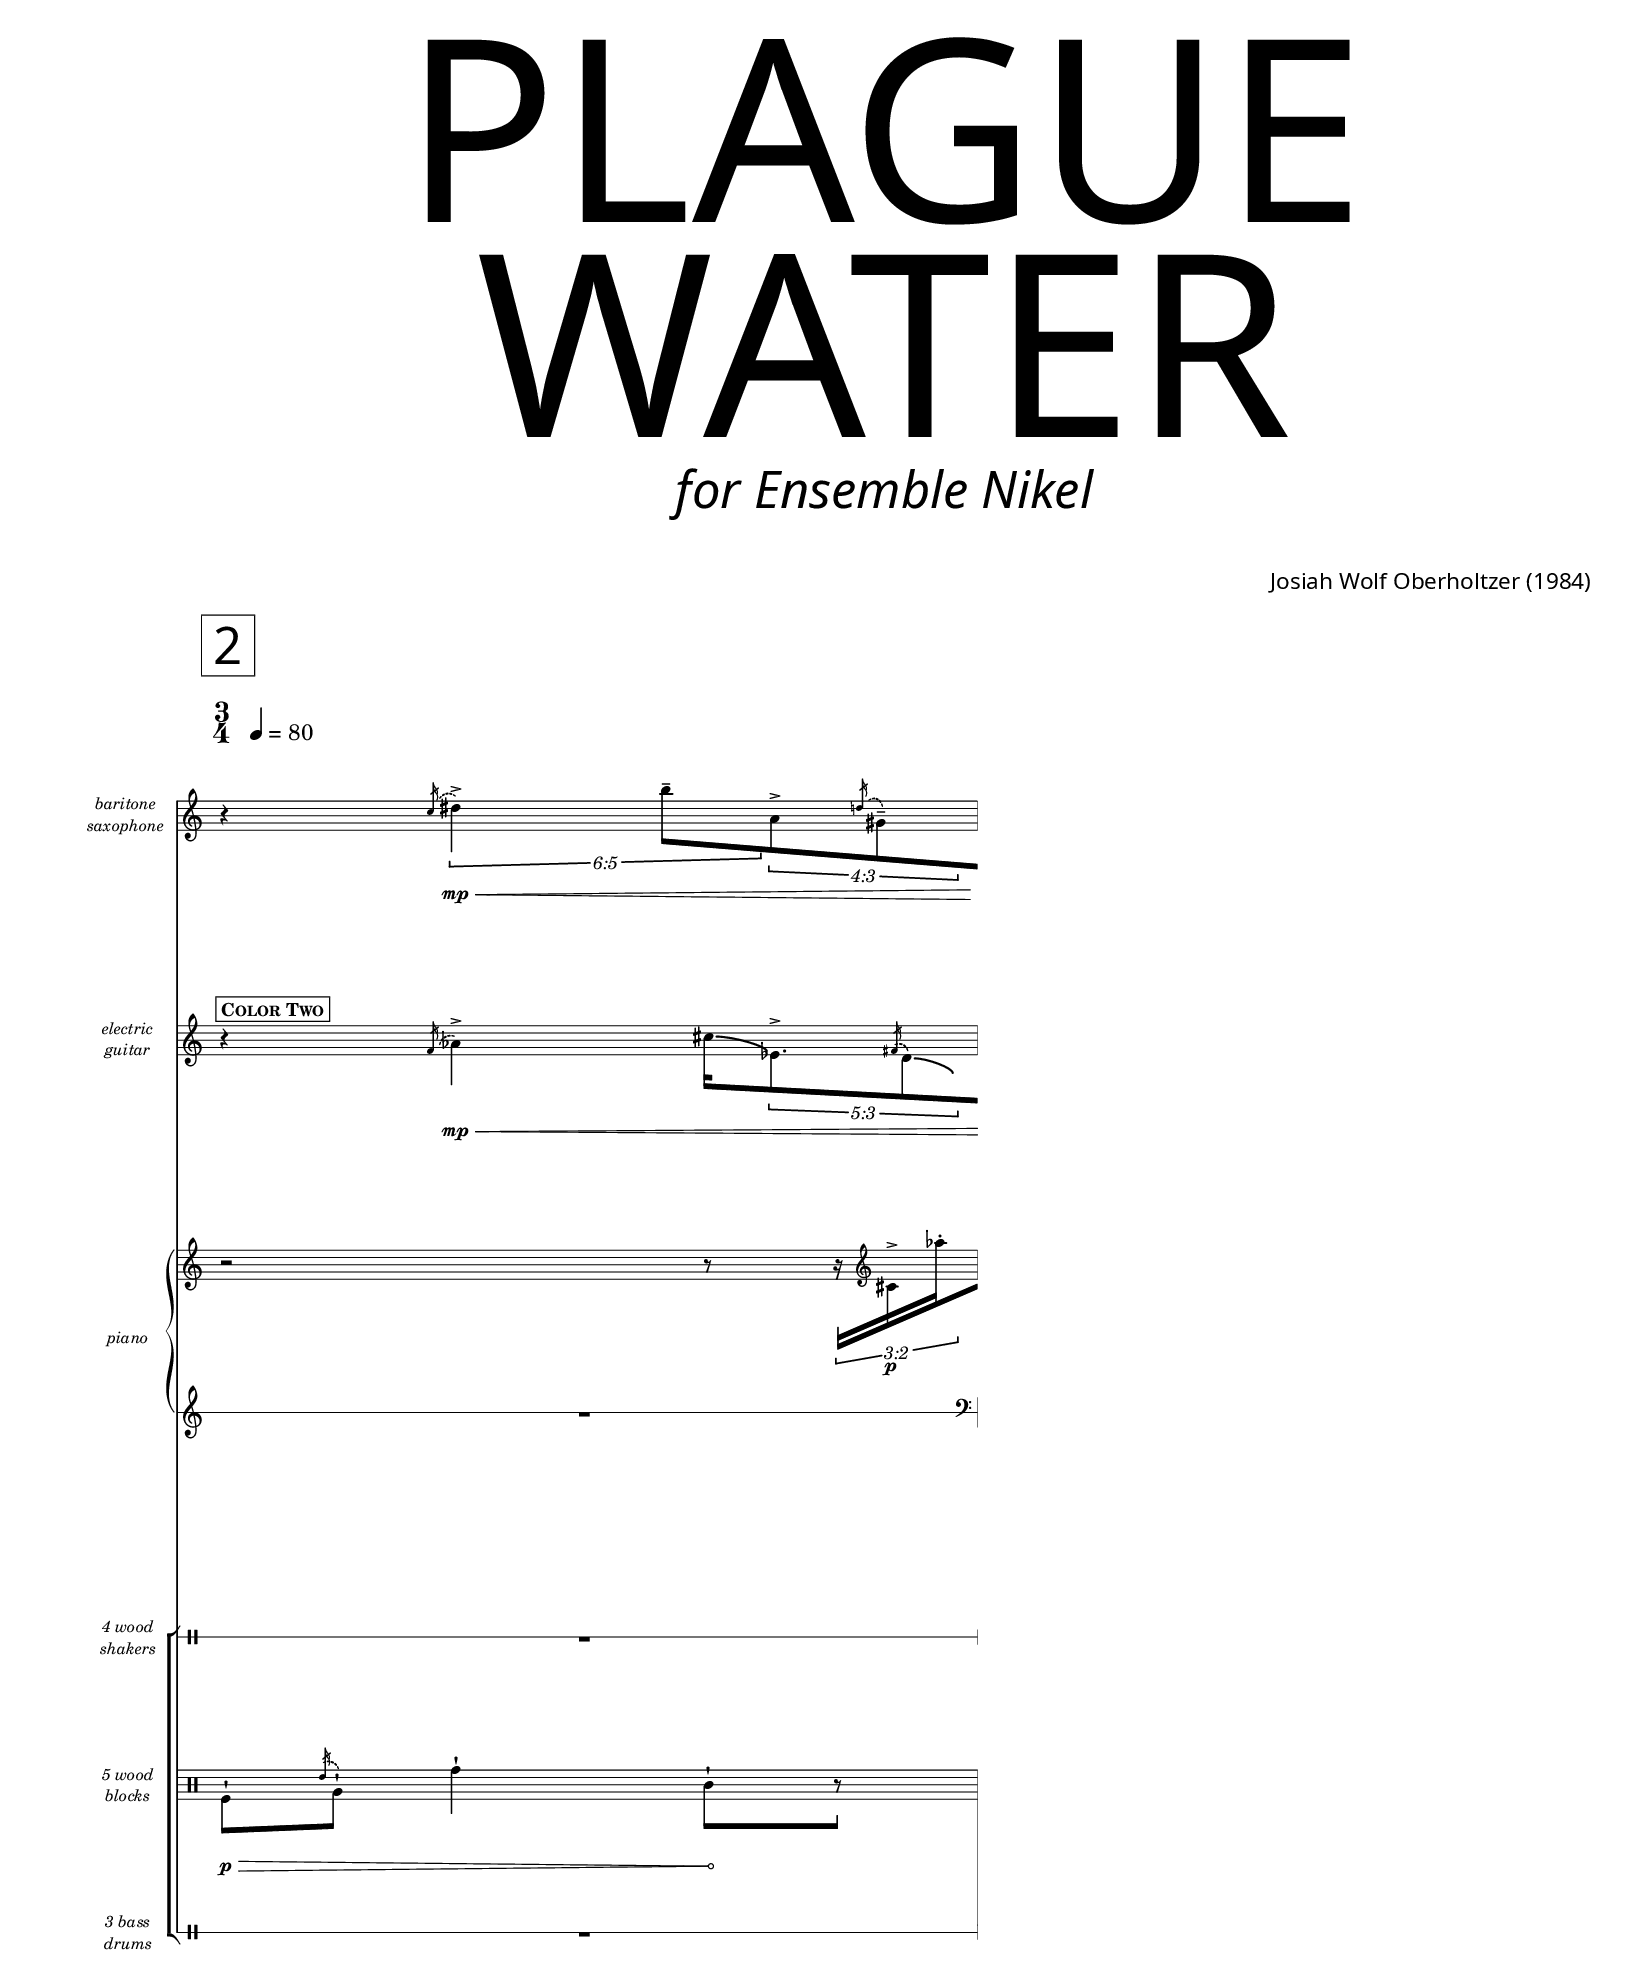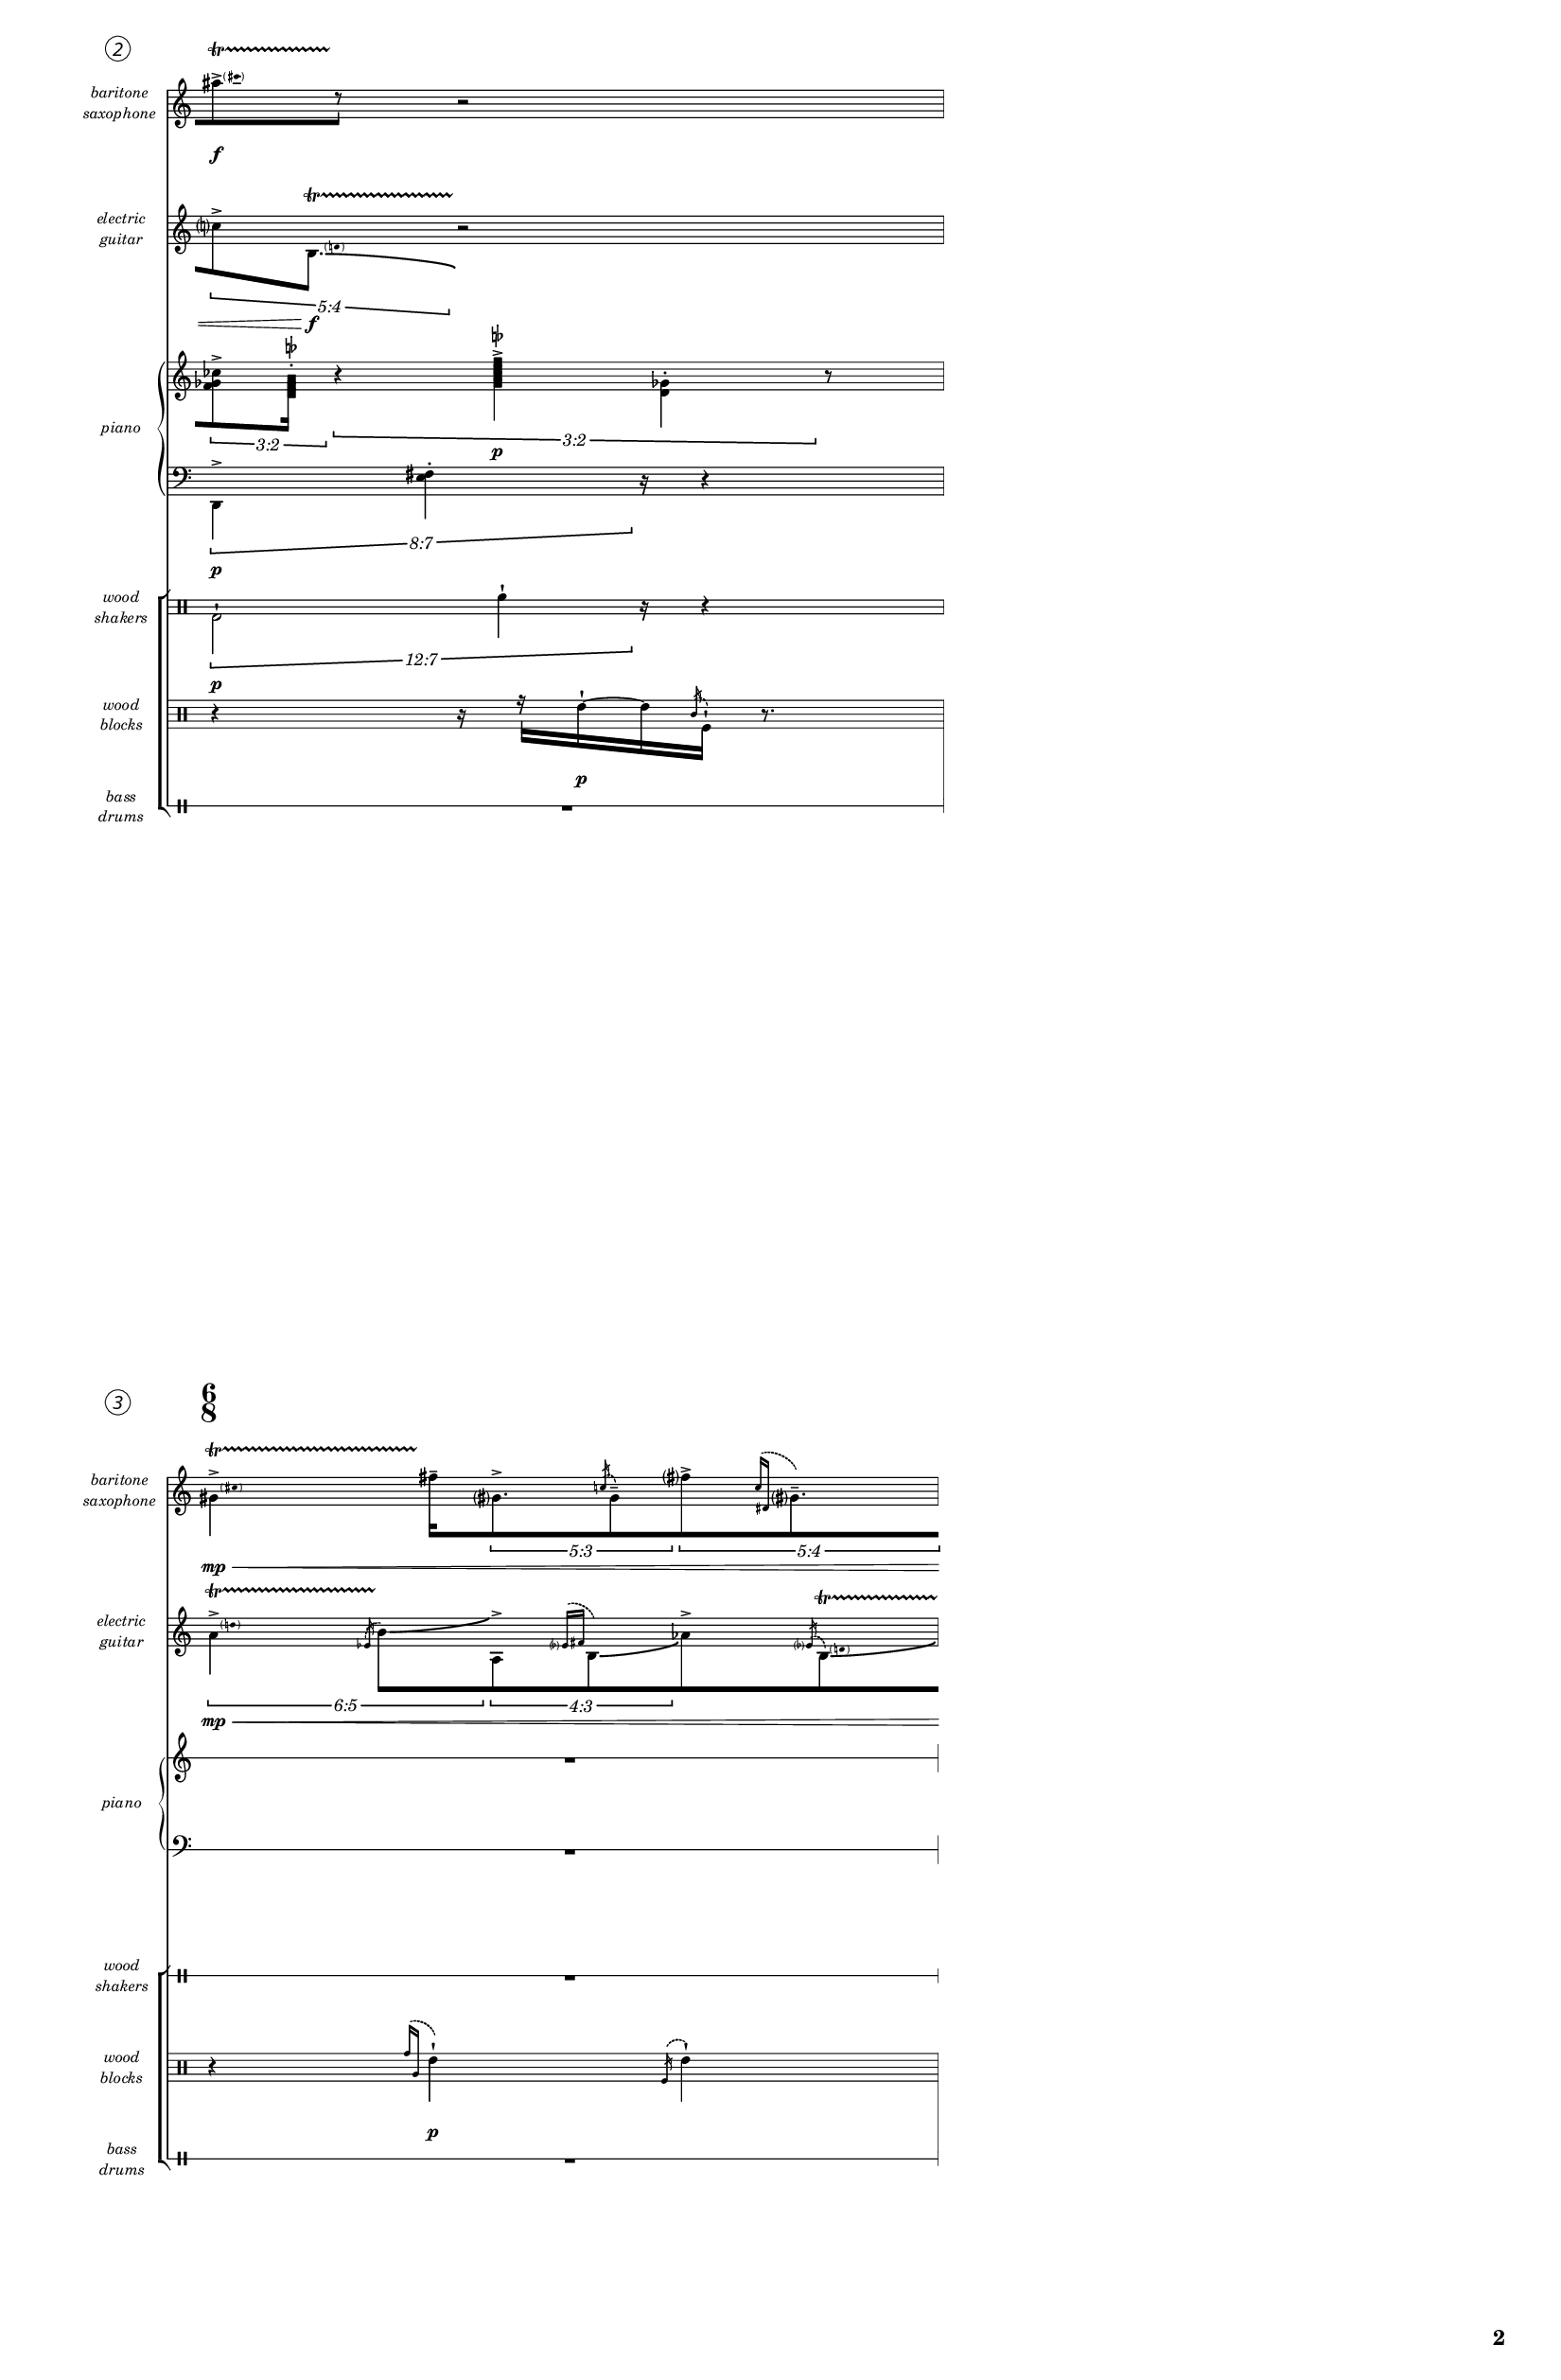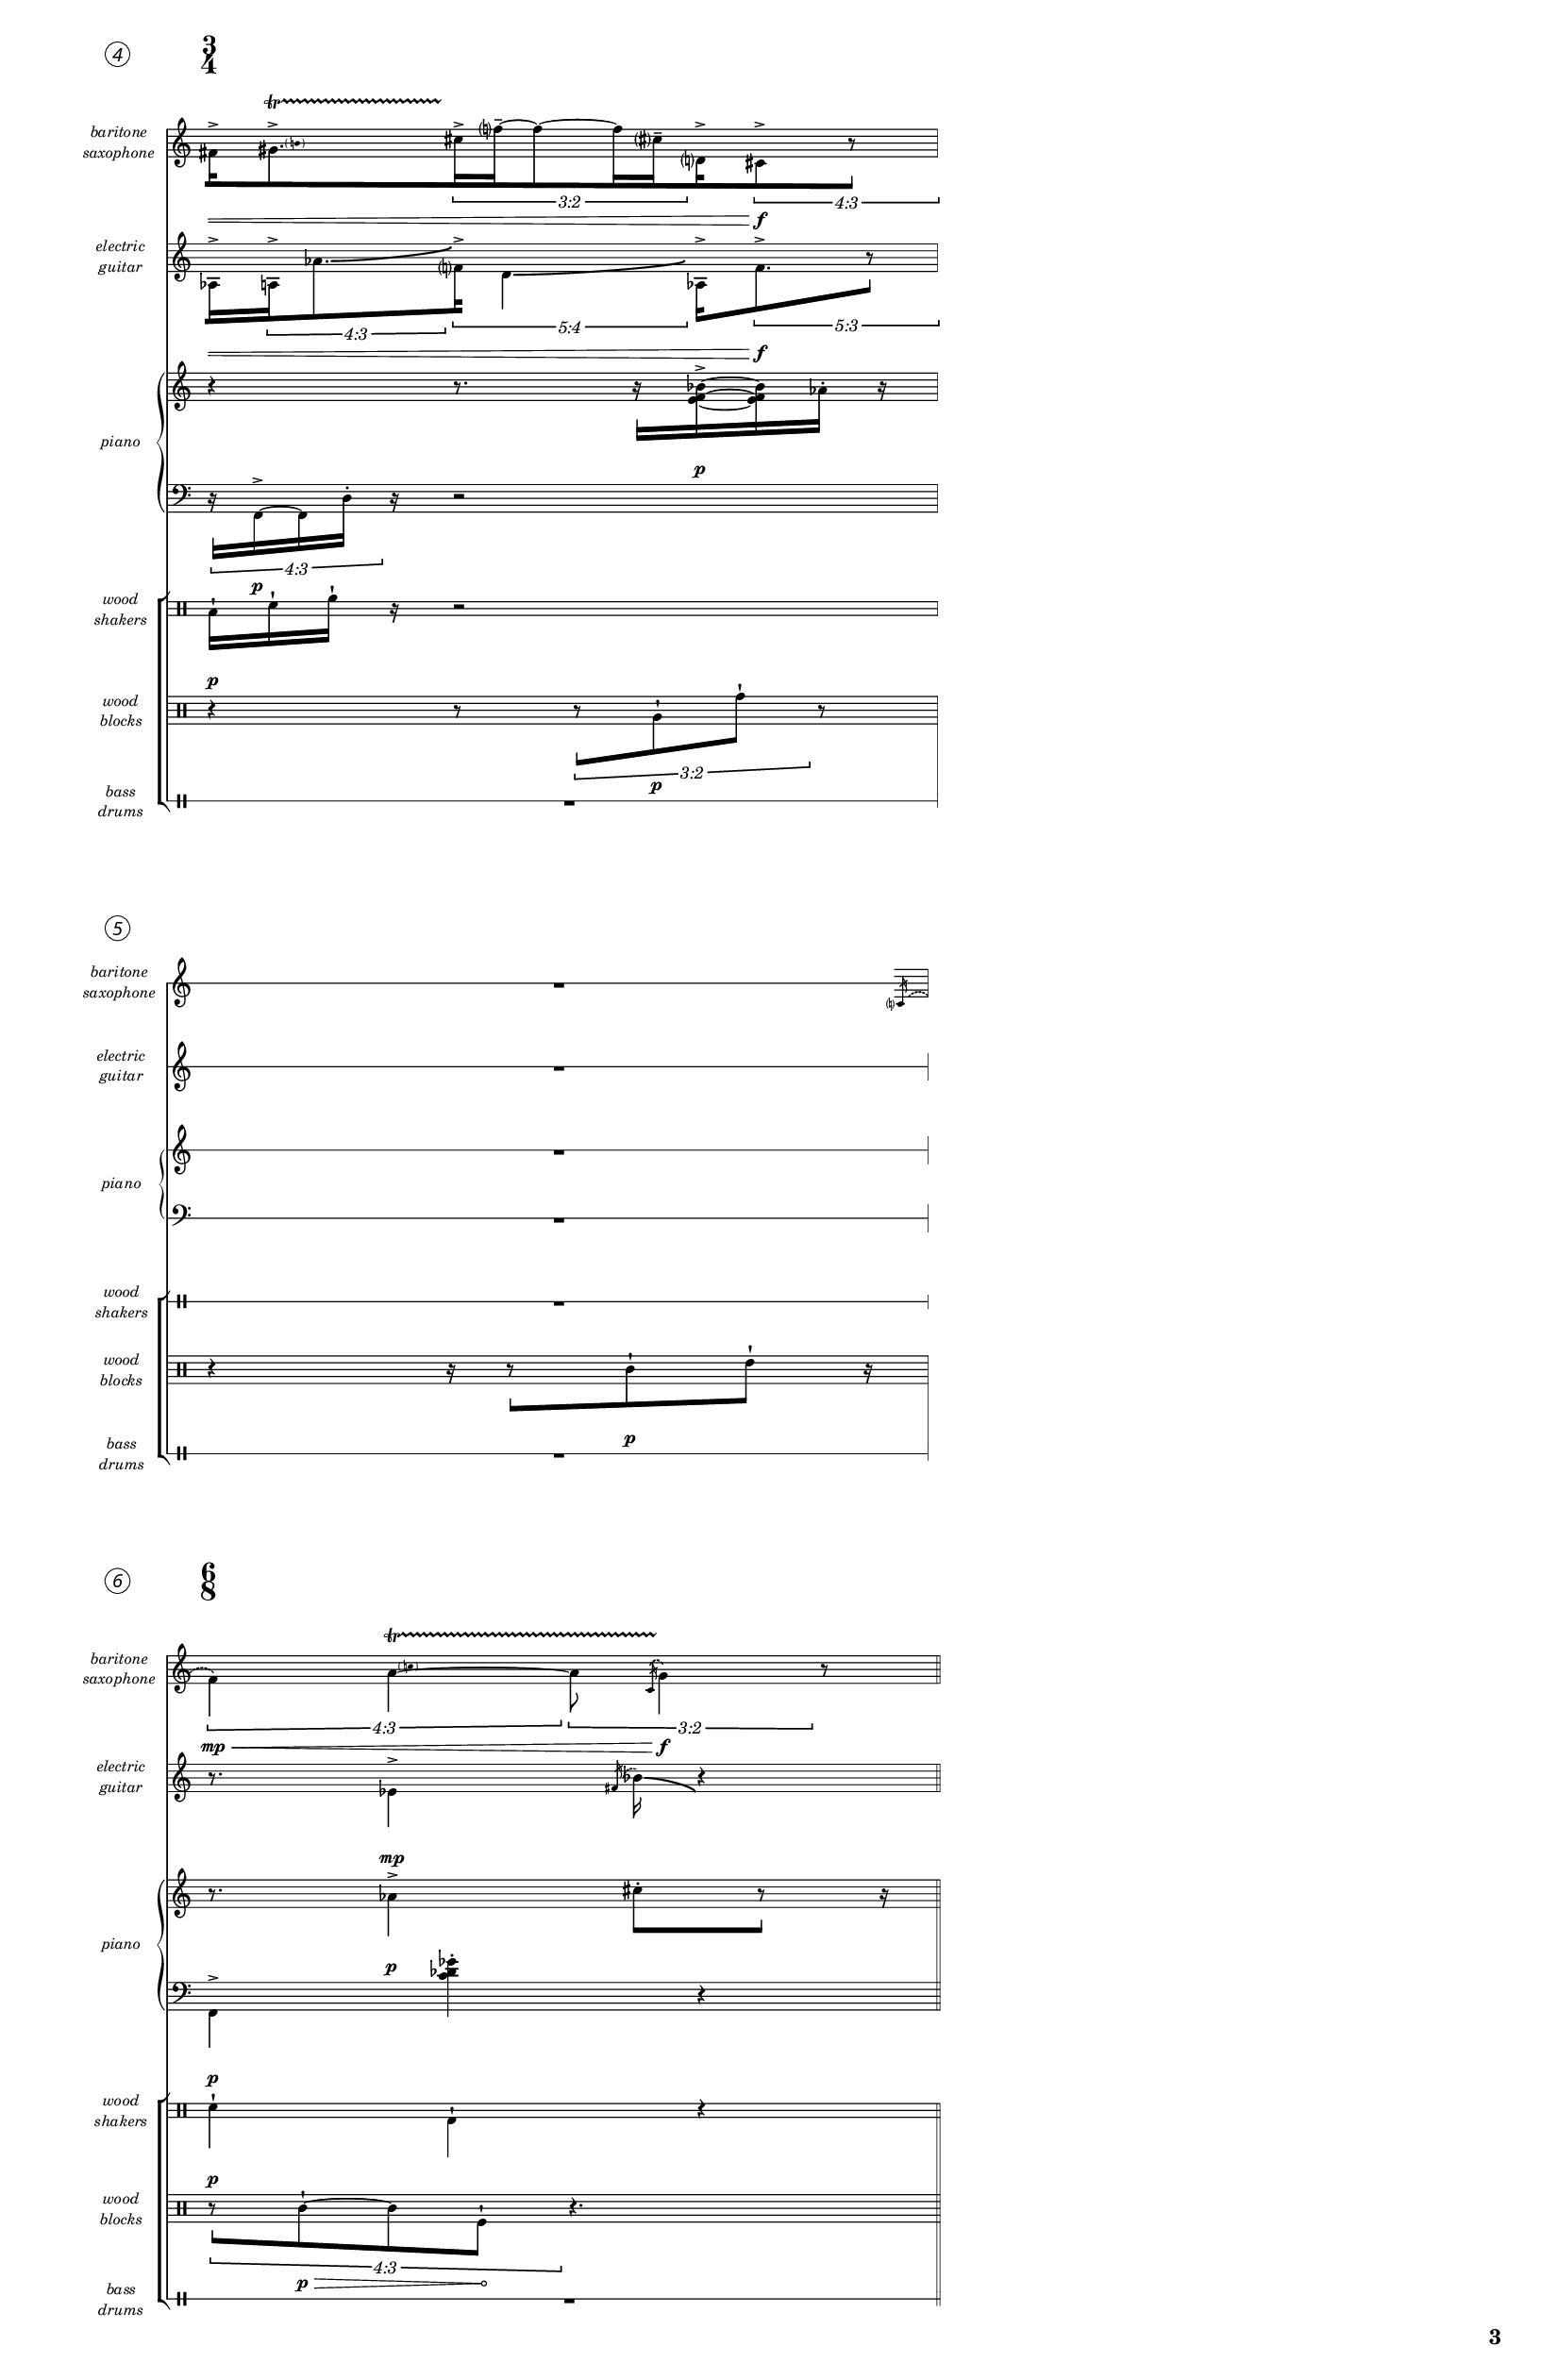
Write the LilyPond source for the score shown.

\version "2.19.2"
\language "english"

#(ly:set-option 'relative-includes #t)

\include "../../stylesheets/plague-water-header.ily"
\include "../../stylesheets/plague-water-layout.ily"
\include "../../stylesheets/plague-water-paper.ily"
\include "../../stylesheets/plague-water-parts.ily"

\score {
	\context Score = "Plague Water Score" \with {
		\override HorizontalBracket #'color = #red
	} <<
		\tag score.saxophone.guitar.piano.percussion
		\context TimeSignatureContext = "TimeSignatureContext" {
			{
				\mark \markup { \override #'(box-padding . 0.5) \box 2 }
				\tempo 4=80
				\time 3/4
				s1 * 3/4
			}
			{
				s1 * 3/4
			}
			{
				\time 6/8
				s1 * 3/4
			}
			{
				\time 3/4
				s1 * 3/4
			}
			{
				s1 * 3/4
			}
			{
				\time 6/8
				s1 * 3/4
			}
		}
		\tag score.saxophone
		\context SaxophoneStaffGroup = "Saxophone Staff Group" <<
			\context SaxophoneStaff = "Saxophone Staff" {
				\clef "treble"
				\transpose ef, c'
				\context Voice = "Saxophone Voice" {
					{
						{
							\afterGrace
							r4
							{
								\override Flag #'stroke-style = #"grace"
								\override Stem #'length = #8
								ef16 \(
								\revert Flag #'stroke-style
								\revert Stem #'length
							}
						}
					}
					{
						\tweak #'text #tuplet-number::calc-fraction-text
						\times 5/6 {
							fs4 -\accent \) \< \mp
							\set stemLeftBeamCount = 0
							\set stemRightBeamCount = 1
							d'8 -\tenuto [
						}
						\tweak #'text #tuplet-number::calc-fraction-text
						\times 3/4 {
							\set stemLeftBeamCount = 1
							\set stemRightBeamCount = 1
							\afterGrace
							c8 -\accent
							{
								\override Flag #'stroke-style = #"grace"
								\override Stem #'length = #8
								f16 \(
								\revert Flag #'stroke-style
								\revert Stem #'length
							}
							\set stemLeftBeamCount = 1
							\set stemRightBeamCount = 1
							b,8 -\tenuto \)
						}
						{
							\set stemLeftBeamCount = 1
							\set stemRightBeamCount = 1
							\pitchedTrill
							cs'8 -\accent \f \startTrillSpan e'
							<> \stopTrillSpan
							\set stemLeftBeamCount = 1
							\set stemRightBeamCount = 0
							r8 ]
						}
					}
					{
						{
							r2
						}
					}
					{
						{
							\pitchedTrill
							b,4 -\accent \< \mp \startTrillSpan e
							<> \stopTrillSpan
							\set stemLeftBeamCount = 0
							\set stemRightBeamCount = 2
							a16 -\tenuto [
						}
						\tweak #'text #tuplet-number::calc-fraction-text
						\times 3/5 {
							\set stemLeftBeamCount = 1
							\set stemRightBeamCount = 1
							\afterGrace
							b,8. -\accent
							{
								\override Flag #'stroke-style = #"grace"
								\override Stem #'length = #8
								ef16 \(
								\revert Flag #'stroke-style
								\revert Stem #'length
							}
							\set stemLeftBeamCount = 1
							\set stemRightBeamCount = 1
							b,8 -\tenuto \)
						}
						\times 4/5 {
							\set stemLeftBeamCount = 1
							\set stemRightBeamCount = 1
							\afterGrace
							a8 -\accent
							{
								\override Flag #'stroke-style = #"grace"
								\override Stem #'length = #8
								\override Beam #'positions = #beam::place-broken-parts-individually
								ef16 [ \(
								fs,16 ]
								\revert Beam #'positions
								\revert Flag #'stroke-style
								\revert Stem #'length
							}
							\set stemLeftBeamCount = 1
							\set stemRightBeamCount = 1
							b,8. -\tenuto \)
						}
						{
							\set stemLeftBeamCount = 1
							\set stemRightBeamCount = 2
							a,16 -\accent
						}
						{
							\set stemLeftBeamCount = 1
							\set stemRightBeamCount = 1
							\pitchedTrill
							b,8. -\accent \startTrillSpan d
							<> \stopTrillSpan
						}
						\times 2/3 {
							\set stemLeftBeamCount = 1
							\set stemRightBeamCount = 2
							e16 -\accent
							\set stemLeftBeamCount = 2
							\set stemRightBeamCount = 1
							af16 -\tenuto ~
							\set stemLeftBeamCount = 1
							\set stemRightBeamCount = 1
							af8 ~
							\set stemLeftBeamCount = 1
							\set stemRightBeamCount = 2
							af16
							\set stemLeftBeamCount = 2
							\set stemRightBeamCount = 1
							e16 -\tenuto
						}
						{
							\set stemLeftBeamCount = 1
							\set stemRightBeamCount = 2
							f,16 -\accent
						}
						\tweak #'text #tuplet-number::calc-fraction-text
						\times 3/4 {
							\set stemLeftBeamCount = 1
							\set stemRightBeamCount = 1
							e,8 -\accent \f
							\set stemLeftBeamCount = 1
							\set stemRightBeamCount = 0
							r8 ]
						}
					}
					{
						{
							\stopStaff
							\once \override Staff.StaffSymbol.line-count = 1
							\startStaff
							\afterGrace
							R1 * 3/4
							{
								\override Flag #'stroke-style = #"grace"
								\override Stem #'length = #8
								\stopStaff
								\startStaff
								ef,16 \(
								\revert Flag #'stroke-style
								\revert Stem #'length
							}
							\stopStaff
							\startStaff
						}
					}
					{
						\tweak #'text #tuplet-number::calc-fraction-text
						\times 3/4 {
							af,4 \) \< \mp
							\pitchedTrill
							c4 ~ \startTrillSpan ef
						}
						\times 2/3 {
							\set stemLeftBeamCount = -1
							\set stemRightBeamCount = 1
							\afterGrace
							c8
							{
								\override Flag #'stroke-style = #"grace"
								\override Stem #'length = #8
								ef,16 \(
								\revert Flag #'stroke-style
								\revert Stem #'length
							}
							<> \stopTrillSpan
							bf,4 \f \)
						}
					}
					{
						{
							r8
						}
					}
				}
			}
		>>
		\tag score.guitar
		\context GuitarStaffGroup = "Guitar Staff Group" <<
			\context GuitarStaff = "Guitar Staff" {
				\clef "treble"
				\transpose c c'
				\context Voice = "Guitar Voice" {
					{
						{
							\afterGrace
							r4
								^ \markup {
									\box
										\pad-around
											#0.5
											\large
												\bold
													\caps
														"Color Two"
									}
							{
								\override Flag #'stroke-style = #"grace"
								\override Stem #'length = #8
								f16 \(
								\revert Flag #'stroke-style
								\revert Stem #'length
							}
						}
					}
					{
						{
							af4 -\accent \) \< \mp
							\set stemLeftBeamCount = 0
							\set stemRightBeamCount = 2
							cs'16 - \bendAfter #'-4.0 [
						}
						\tweak #'text #tuplet-number::calc-fraction-text
						\times 3/5 {
							\set stemLeftBeamCount = 1
							\set stemRightBeamCount = 1
							\afterGrace
							ef8. -\accent
							{
								\override Flag #'stroke-style = #"grace"
								\override Stem #'length = #8
								fs16 \(
								\revert Flag #'stroke-style
								\revert Stem #'length
							}
							\set stemLeftBeamCount = 1
							\set stemRightBeamCount = 1
							d8 - \bendAfter #'-4.0 \)
						}
						\times 4/5 {
							\set stemLeftBeamCount = 1
							\set stemRightBeamCount = 1
							c'8 -\accent
							\set stemLeftBeamCount = 1
							\set stemRightBeamCount = 0
							\pitchedTrill
							b,8. - \bendAfter #'-4.0 ] \f \startTrillSpan d
							<> \stopTrillSpan
						}
					}
					{
						{
							r2
						}
					}
					{
						\tweak #'text #tuplet-number::calc-fraction-text
						\times 5/6 {
							\afterGrace
							\pitchedTrill
							a4 -\accent \< \mp \startTrillSpan d'
							{
								\override Flag #'stroke-style = #"grace"
								\override Stem #'length = #8
								ef16 \(
								\revert Flag #'stroke-style
								\revert Stem #'length
							}
							<> \stopTrillSpan
							\set stemLeftBeamCount = 0
							\set stemRightBeamCount = 1
							b8 - \bendAfter #'4.0 \) [
						}
						\tweak #'text #tuplet-number::calc-fraction-text
						\times 3/4 {
							\set stemLeftBeamCount = 1
							\set stemRightBeamCount = 1
							\afterGrace
							a,8 -\accent
							{
								\override Flag #'stroke-style = #"grace"
								\override Stem #'length = #8
								\override Beam #'positions = #beam::place-broken-parts-individually
								ef16 [ \(
								fs16 ]
								\revert Beam #'positions
								\revert Flag #'stroke-style
								\revert Stem #'length
							}
							\set stemLeftBeamCount = 1
							\set stemRightBeamCount = 1
							b,8 - \bendAfter #'4.0 \)
						}
						{
							\set stemLeftBeamCount = 1
							\set stemRightBeamCount = 1
							\afterGrace
							af8 -\accent
							{
								\override Flag #'stroke-style = #"grace"
								\override Stem #'length = #8
								ef16 \(
								\revert Flag #'stroke-style
								\revert Stem #'length
							}
							\set stemLeftBeamCount = 1
							\set stemRightBeamCount = 1
							\pitchedTrill
							b,8 - \bendAfter #'4.0 \) \startTrillSpan d
							<> \stopTrillSpan
						}
						{
							\set stemLeftBeamCount = 1
							\set stemRightBeamCount = 2
							af,16 -\accent
						}
						\tweak #'text #tuplet-number::calc-fraction-text
						\times 3/4 {
							\set stemLeftBeamCount = 2
							\set stemRightBeamCount = 1
							a,16 -\accent
							\set stemLeftBeamCount = 1
							\set stemRightBeamCount = 1
							af8. - \bendAfter #'4.0
						}
						\times 4/5 {
							\set stemLeftBeamCount = 1
							\set stemRightBeamCount = 2
							f16 -\accent ]
							d4 - \bendAfter #'4.0
						}
						{
							\set stemLeftBeamCount = -1
							\set stemRightBeamCount = 2
							af,16 -\accent [
						}
						\tweak #'text #tuplet-number::calc-fraction-text
						\times 3/5 {
							\set stemLeftBeamCount = 1
							\set stemRightBeamCount = 1
							f8. -\accent \f
							\set stemLeftBeamCount = 1
							\set stemRightBeamCount = 0
							r8 ]
						}
					}
					{
						{
							\stopStaff
							\once \override Staff.StaffSymbol.line-count = 1
							\startStaff
							R1 * 3/4
							\stopStaff
							\startStaff
						}
						{
							r8.
						}
					}
					{
						{
							\afterGrace
							ef4 -\accent \mp
							{
								\override Flag #'stroke-style = #"grace"
								\override Stem #'length = #8
								fs16 \(
								\revert Flag #'stroke-style
								\revert Stem #'length
							}
							\set stemLeftBeamCount = 2
							\set stemRightBeamCount = 0
							bf16 - \bendAfter #'-4.0 \)
						}
					}
					{
						{
							r4
						}
					}
				}
			}
		>>
		\tag score.piano
		\context PianoStaffGroup = "Piano Staff Group" <<
			\context PianoUpperStaff = "Piano Upper Staff" {
				\context Voice = "Piano RH Voice" {
					{
						{
							r2
							r8
						}
					}
					{
						\times 2/3 {
							\set stemLeftBeamCount = 0
							\set stemRightBeamCount = 2
							r16 [
							\set stemLeftBeamCount = 2
							\set stemRightBeamCount = 2
							\clef treble
							cs'16 -\accent \p
							\set stemLeftBeamCount = 2
							\set stemRightBeamCount = 1
							<af''>16 -\staccato
						}
						\times 2/3 {
							\set stemLeftBeamCount = 1
							\set stemRightBeamCount = 1
							<f' gf' cf''>8 -\accent
							\once \override Accidental.stencil = ##f
							\once \override AccidentalCautionary.stencil = ##f
							\once \override Arpeggio.X-offset = #-2
							\once \override NoteHead.stencil = #ly:text-interface::print
							\once \override NoteHead.text = \markup {
								\filled-box #'(-0.6 . 0.6) #'(-0.7 . 0.7) #0.25
							}
							\set stemLeftBeamCount = 2
							\set stemRightBeamCount = -1
							<d' f' a'>16 -\staccato ]
								^ \markup {
									\center-align
										\concat
											{
												\natural
												\flat
											}
									}
						}
						\times 2/3 {
							r4
							\once \override Accidental.stencil = ##f
							\once \override AccidentalCautionary.stencil = ##f
							\once \override Arpeggio.X-offset = #-2
							\once \override NoteHead.stencil = #ly:text-interface::print
							\once \override NoteHead.text = \markup {
								\filled-box #'(-0.6 . 0.6) #'(-0.7 . 0.7) #0.25
							}
							<g' b' d'' f''>4 -\accent \p
								^ \markup {
									\center-align
										\concat
											{
												\natural
												\flat
											}
									}
							<d' gf'>4 -\staccato
						}
					}
					{
						{
							r8
						}
						{
							\stopStaff
							\once \override Staff.StaffSymbol.line-count = 1
							\startStaff
							R1 * 3/4
							\stopStaff
							\startStaff
						}
						{
							r4
							r8.
						}
					}
					{
						{
							\set stemLeftBeamCount = 0
							\set stemRightBeamCount = 2
							r16 [
							\set stemLeftBeamCount = 2
							\set stemRightBeamCount = 2
							<e' f' bf'>16 -\accent \p ~
							\set stemLeftBeamCount = 2
							\set stemRightBeamCount = 2
							<e' f' bf'>16
							\set stemLeftBeamCount = 2
							\set stemRightBeamCount = 0
							af'16 -\staccato ]
						}
					}
					{
						{
							r16
						}
						{
							\stopStaff
							\once \override Staff.StaffSymbol.line-count = 1
							\startStaff
							R1 * 3/4
							\stopStaff
							\startStaff
						}
						{
							r8.
						}
					}
					{
						{
							<af'>4 -\accent \p
							\set stemLeftBeamCount = 0
							\set stemRightBeamCount = 1
							cs''8 -\staccato [
							\set stemLeftBeamCount = 1
							\set stemRightBeamCount = 0
							r8 ]
						}
					}
					{
						{
							r16
						}
					}
				}
			}
			\context PianoLowerStaff = "Piano Lower Staff" {
				\context Voice = "Piano LH Voice" {
					{
						{
							\stopStaff
							\once \override Staff.StaffSymbol.line-count = 1
							\startStaff
							R1 * 3/4
							\stopStaff
							\startStaff
						}
					}
					{
						\tweak #'text #tuplet-number::calc-fraction-text
						\times 7/8 {
							\clef bass
							d,4 -\accent \p
							<e fs>4 -\staccato
						}
					}
					{
						{
							r16
							r4
						}
						{
							\stopStaff
							\once \override Staff.StaffSymbol.line-count = 1
							\startStaff
							R1 * 3/4
							\stopStaff
							\startStaff
						}
					}
					{
						\tweak #'text #tuplet-number::calc-fraction-text
						\times 3/4 {
							\set stemLeftBeamCount = 0
							\set stemRightBeamCount = 2
							r16 [
							\set stemLeftBeamCount = 2
							\set stemRightBeamCount = 2
							f,16 -\accent \p ~
							\set stemLeftBeamCount = 2
							\set stemRightBeamCount = 2
							f,16
							\set stemLeftBeamCount = 2
							\set stemRightBeamCount = 0
							<d>16 -\staccato ]
						}
					}
					{
						{
							r16
							r2
						}
						{
							\stopStaff
							\once \override Staff.StaffSymbol.line-count = 1
							\startStaff
							R1 * 3/4
							\stopStaff
							\startStaff
						}
					}
					{
						{
							f,4 -\accent \p
							<c' df' gf'>4 -\staccato
						}
					}
					{
						{
							r4
						}
					}
				}
			}
			\context Dynamics = "Piano Pedals" {
				{
					{
						R1 * 3/4
					}
					{
						R1 * 3/4
					}
					{
						R1 * 3/4
					}
					{
						R1 * 3/4
					}
					{
						R1 * 3/4
					}
					{
						R1 * 3/4
					}
				}
			}
		>>
		\tag score.percussion
		\context PercussionStaffGroup = "Percussion Staff Group" <<
			\context PercussionShakerStaff = "Percussion Shaker Staff" {
				\clef "percussion"
				\context Voice = "Percussion Shaker Voice" {
					{
						{
							\stopStaff
							\once \override Staff.StaffSymbol.line-count = 1
							\startStaff
							R1 * 3/4
							\stopStaff
							\startStaff
						}
					}
					{
						\tweak #'text #tuplet-number::calc-fraction-text
						\times 7/12 {
							g2 -\staccatissimo \p
							f'4 -\staccatissimo
						}
					}
					{
						{
							r16
							r4
						}
						{
							\stopStaff
							\once \override Staff.StaffSymbol.line-count = 1
							\startStaff
							R1 * 3/4
							\stopStaff
							\startStaff
						}
					}
					{
						{
							\set stemLeftBeamCount = 0
							\set stemRightBeamCount = 2
							b16 -\staccatissimo \p [
							\set stemLeftBeamCount = 2
							\set stemRightBeamCount = 2
							d'16 -\staccatissimo
							\set stemLeftBeamCount = 2
							\set stemRightBeamCount = 0
							f'16 -\staccatissimo ]
						}
					}
					{
						{
							r16
							r2
						}
						{
							\stopStaff
							\once \override Staff.StaffSymbol.line-count = 1
							\startStaff
							R1 * 3/4
							\stopStaff
							\startStaff
						}
					}
					{
						{
							d'4 -\staccatissimo \p
							g4 -\staccatissimo
						}
					}
					{
						{
							r4
						}
					}
				}
			}
			\context PercussionWoodblockStaff = "Percussion Woodblock Staff" {
				\clef "percussion"
				\context Voice = "Percussion Woodblock Voice" {
					{
						{
							\override Hairpin #'circled-tip = ##t
							\set stemLeftBeamCount = 0
							\set stemRightBeamCount = 1
							\afterGrace
							f8 -\staccatissimo [ \> \p
							{
								\override Flag #'stroke-style = #"grace"
								\override Stem #'length = #8
								e'16 \(
								\revert Flag #'stroke-style
								\revert Stem #'length
							}
							\set stemLeftBeamCount = 1
							\set stemRightBeamCount = -1
							a8 -\staccatissimo ] \)
						}
						{
							g'4 -\staccatissimo
							\set stemLeftBeamCount = 0
							\set stemRightBeamCount = 1
							c'8 -\staccatissimo \! [
							\revert Hairpin #'circled-tip
							\set stemLeftBeamCount = 1
							\set stemRightBeamCount = 0
							r8 ]
						}
					}
					{
						{
							r4
							r16
						}
					}
					{
						{
							\set stemLeftBeamCount = 0
							\set stemRightBeamCount = 2
							r16 [
							\set stemLeftBeamCount = 2
							\set stemRightBeamCount = 2
							e'16 -\staccatissimo \p ~
							\set stemLeftBeamCount = 2
							\set stemRightBeamCount = 2
							\afterGrace
							e'16
							{
								\override Flag #'stroke-style = #"grace"
								\override Stem #'length = #8
								c'16 \(
								\revert Flag #'stroke-style
								\revert Stem #'length
							}
							\set stemLeftBeamCount = 2
							\set stemRightBeamCount = 0
							f16 -\staccatissimo ] \)
						}
					}
					{
						{
							r8.
						}
						{
							\afterGrace
							r4
							{
								\override Flag #'stroke-style = #"grace"
								\override Stem #'length = #8
								\override Beam #'positions = #beam::place-broken-parts-individually
								g'16 [ \(
								a16 ]
								\revert Beam #'positions
								\revert Flag #'stroke-style
								\revert Stem #'length
							}
						}
					}
					{
						{
							\afterGrace
							e'4 -\staccatissimo \p \)
							{
								\override Flag #'stroke-style = #"grace"
								\override Stem #'length = #8
								f16 \(
								\revert Flag #'stroke-style
								\revert Stem #'length
							}
							e'4 -\staccatissimo \)
						}
					}
					{
						{
							r4
							r8
						}
					}
					{
						\times 2/3 {
							\set stemLeftBeamCount = 0
							\set stemRightBeamCount = 1
							r8 [
							\set stemLeftBeamCount = 1
							\set stemRightBeamCount = 1
							a8 -\staccatissimo \p
							\set stemLeftBeamCount = 1
							\set stemRightBeamCount = 0
							g'8 -\staccatissimo ]
						}
					}
					{
						{
							r8
						}
						{
							r4
							r16
						}
					}
					{
						{
							\set stemLeftBeamCount = 0
							\set stemRightBeamCount = 1
							r8 [
							\set stemLeftBeamCount = 1
							\set stemRightBeamCount = 1
							c'8 -\staccatissimo \p
							\set stemLeftBeamCount = 1
							\set stemRightBeamCount = 0
							e'8 -\staccatissimo ]
						}
					}
					{
						{
							r16
						}
					}
					{
						\tweak #'text #tuplet-number::calc-fraction-text
						\times 3/4 {
							\set stemLeftBeamCount = 0
							\set stemRightBeamCount = 1
							r8 [
							\override Hairpin #'circled-tip = ##t
							\set stemLeftBeamCount = 1
							\set stemRightBeamCount = 1
							c'8 -\staccatissimo ~ \> \p
							\set stemLeftBeamCount = 1
							\set stemRightBeamCount = 1
							c'8
							\set stemLeftBeamCount = 1
							\set stemRightBeamCount = 0
							f8 -\staccatissimo ] \!
							\revert Hairpin #'circled-tip
						}
					}
					{
						{
							r4.
						}
					}
				}
			}
			\context PercussionDrumStaff = "Percussion Drum Staff" {
				\clef "percussion"
				\context Voice = "Percussion Drum Voice" {
					{
						{
							\stopStaff
							\once \override Staff.StaffSymbol.line-count = 1
							\startStaff
							R1 * 3/4
						}
						{
							R1 * 3/4
						}
						{
							R1 * 3/4
						}
						{
							R1 * 3/4
						}
						{
							R1 * 3/4
						}
						{
							R1 * 3/4
							\bar "||"
							\stopStaff
							\startStaff
						}
					}
				}
			}
		>>
	>>
}